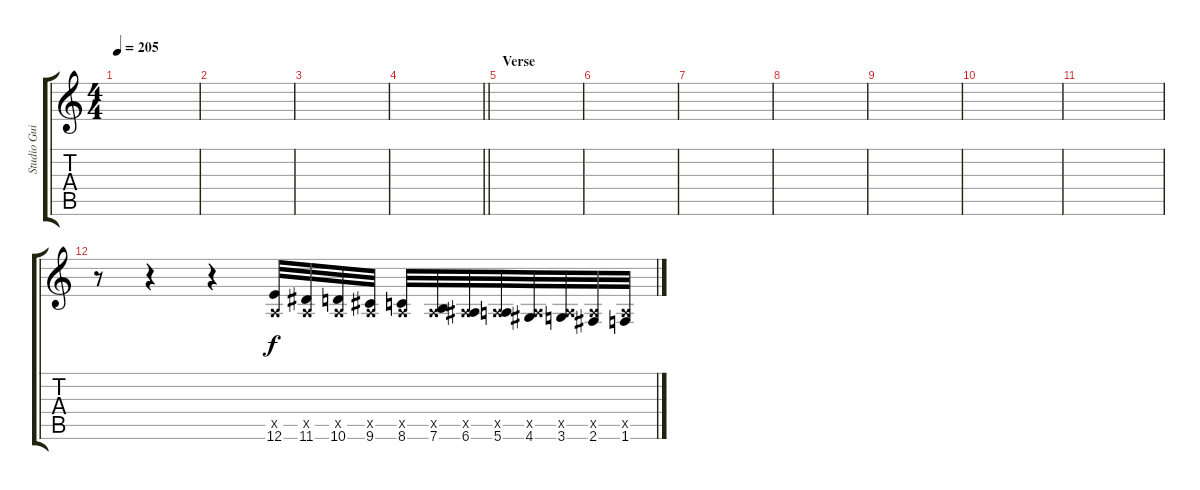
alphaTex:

\track ("Studio Guitar" "Studio Gui") {instrument overdrivenguitar}
\staff {score tabs}
\tuning (E4 B3 G3 D3 A2 E2) {hide}
\ts (4 4)
\tempo 205
\clef g2
\ks c
|
|
|
\barLineRight lightlight
|
\section ("" "Verse")
|
|
|
|
|
|
|
r.8 r.4 r.4 (0.5{x} 12.6).32 (0.5{x} 11.6).32 (0.5{x} 10.6).32 (0.5{x} 9.6).32 (0.5{x} 8.6).32 (0.5{x} 7.6).32 (0.5{x} 6.6).32 (0.5{x} 5.6).32 (0.5{x} 4.6).32 (0.5{x} 3.6).32 (0.5{x} 2.6).32 (0.5{x} 1.6).32
